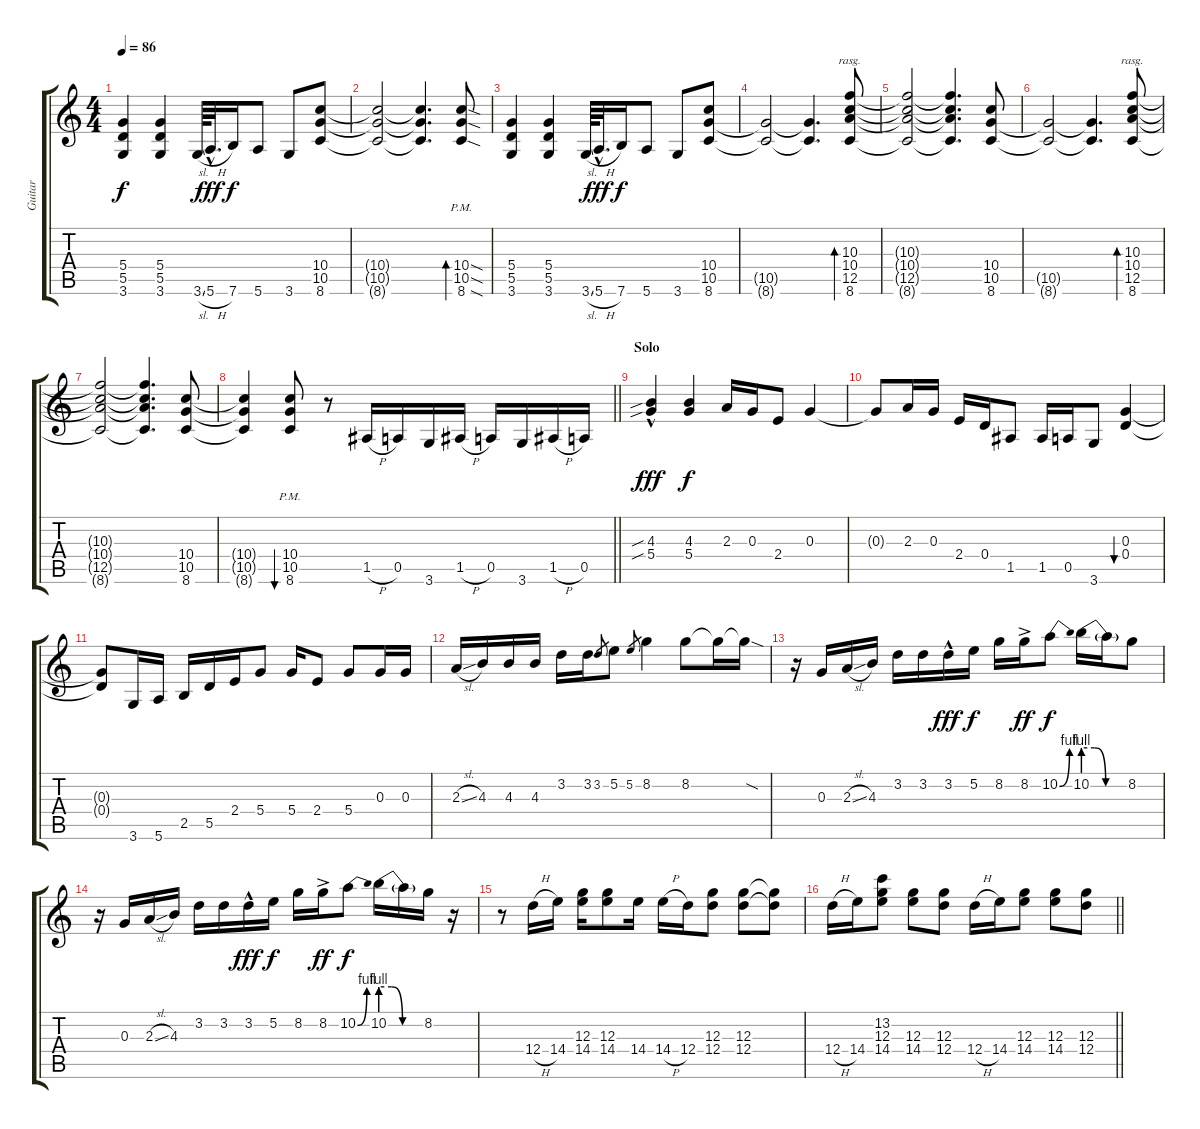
\track ("Guitar" "Guitar") {instrument overdrivenguitar}
\staff {score tabs}
\tuning (E4 B3 G3 D3 A2 E2) {hide}
\ts (4 4)
\tempo 86
\clef g2
\ks c
(5.4 5.5 3.6).4{dy f} (5.4 5.5 3.6).4 3.6{sl}.64 5.6{h hac}.32{d dy fff} 7.6.16{dy f} 5.6.8 3.6.8 (10.4 10.5 8.6).8 |
(10.4{t} 10.5{t} 8.6{t}).2 (10.4{t} 10.5{t} 8.6{t}).4{d} (10.4{sod} 10.5{sod} 8.6{sod pm}).8{bd 240} |
(5.4 5.5 3.6).4 (5.4 5.5 3.6).4 3.6{sl}.64 5.6{h hac}.32{d dy fff} 7.6.16{dy f} 5.6.8 3.6.8 (10.4 10.5 8.6).8 |
(10.5{t} 8.6{t}).2 (10.5{t} 8.6{t}).4{d} (10.3 10.4 12.5 8.6).8{bd 120 rasg ii} |
(10.3{t} 10.4{t} 12.5{t} 8.6{t}).2 (10.3{t} 10.4{t} 12.5{t} 8.6{t}).4{d} (10.4 10.5 8.6).8 |
(10.5{t} 8.6{t}).2 (10.5{t} 8.6{t}).4{d} (10.3 10.4 12.5 8.6).8{bd 120 rasg ii} |
(10.3{t} 10.4{t} 12.5{t} 8.6{t}).2 (10.3{t} 10.4{t} 12.5{t} 8.6{t}).4{d} (10.4 10.5 8.6).8 |
\barLineRight lightlight
(10.4{t} 10.5{t} 8.6{t}).4 (10.4 10.5 8.6{pm}).8{bu 240} r.8 1.5{h}.16 0.5.16 3.6.16 1.5{h}.16 0.5.16 3.6.16 1.5{h}.16 0.5.16 |
\section ("" "Solo")
(4.3{sib hac} 5.4{sib hac}).4{dy fff} (4.3 5.4).4{dy f} 2.3.16 0.3.16 2.4.8 0.3.4 |
0.3{t}.8 2.3.16 0.3.16 2.4.16 0.4.16 1.5.8 1.5.16 0.5.16 3.6.8 (0.3 0.4).4{bu 120} |
(0.3{t} 0.4{t}).8 3.6.16 5.6.16 2.5.16 5.5.16 2.4.16 5.4.8 5.4.16 2.4.8 5.4.8 0.3.16 0.3.16 |
2.3{sl}.16 4.3.16 4.3.16 4.3.16 3.2.16 3.2.16 3.2.8{gr} 5.2.8 5.2.8{gr} 8.2.4 8.2.8 8.2{t}.16 8.2{sod t}.16 |
r.16 0.3.16 2.3{sl}.16 4.3.16 3.2.16 3.2.16 3.2{hac}.16{dy fff} 5.2.16{dy f} 8.2.16 8.2{ac}.16{dy ff} 10.2{be (bend 0 0 60 4)}.8{dy f} 10.2{be (custom 0 4 15 4 30 0 60 0)}.16 10.2{t}.16 8.2.8 |
r.16 0.3.16 2.3{sl}.16 4.3.16 3.2.16 3.2.16 3.2{hac}.16{dy fff} 5.2.16{dy f} 8.2.16 8.2{ac}.16{dy ff} 10.2{be (bend 0 0 60 4)}.8{dy f} 10.2{be (custom 0 4 15 4 30 0 60 0)}.16 10.2{t}.16 8.2.16 r.16 |
r.8 12.4{h}.16 14.4.16 (12.3 14.4).16 (12.3 14.4).8 14.4.16 14.4{h}.16 12.4.16 (12.3 12.4).8 (12.3 12.4).8 (12.3{t} 12.4{t}).8 |
\barLineRight lightlight
12.4{h}.16 14.4.16 (13.2 12.3 14.4).8 (12.3 14.4).8 (12.3 12.4).8 12.4{h}.16 14.4.16 (12.3 14.4).8 (12.3 14.4).8 (12.3 12.4).8
